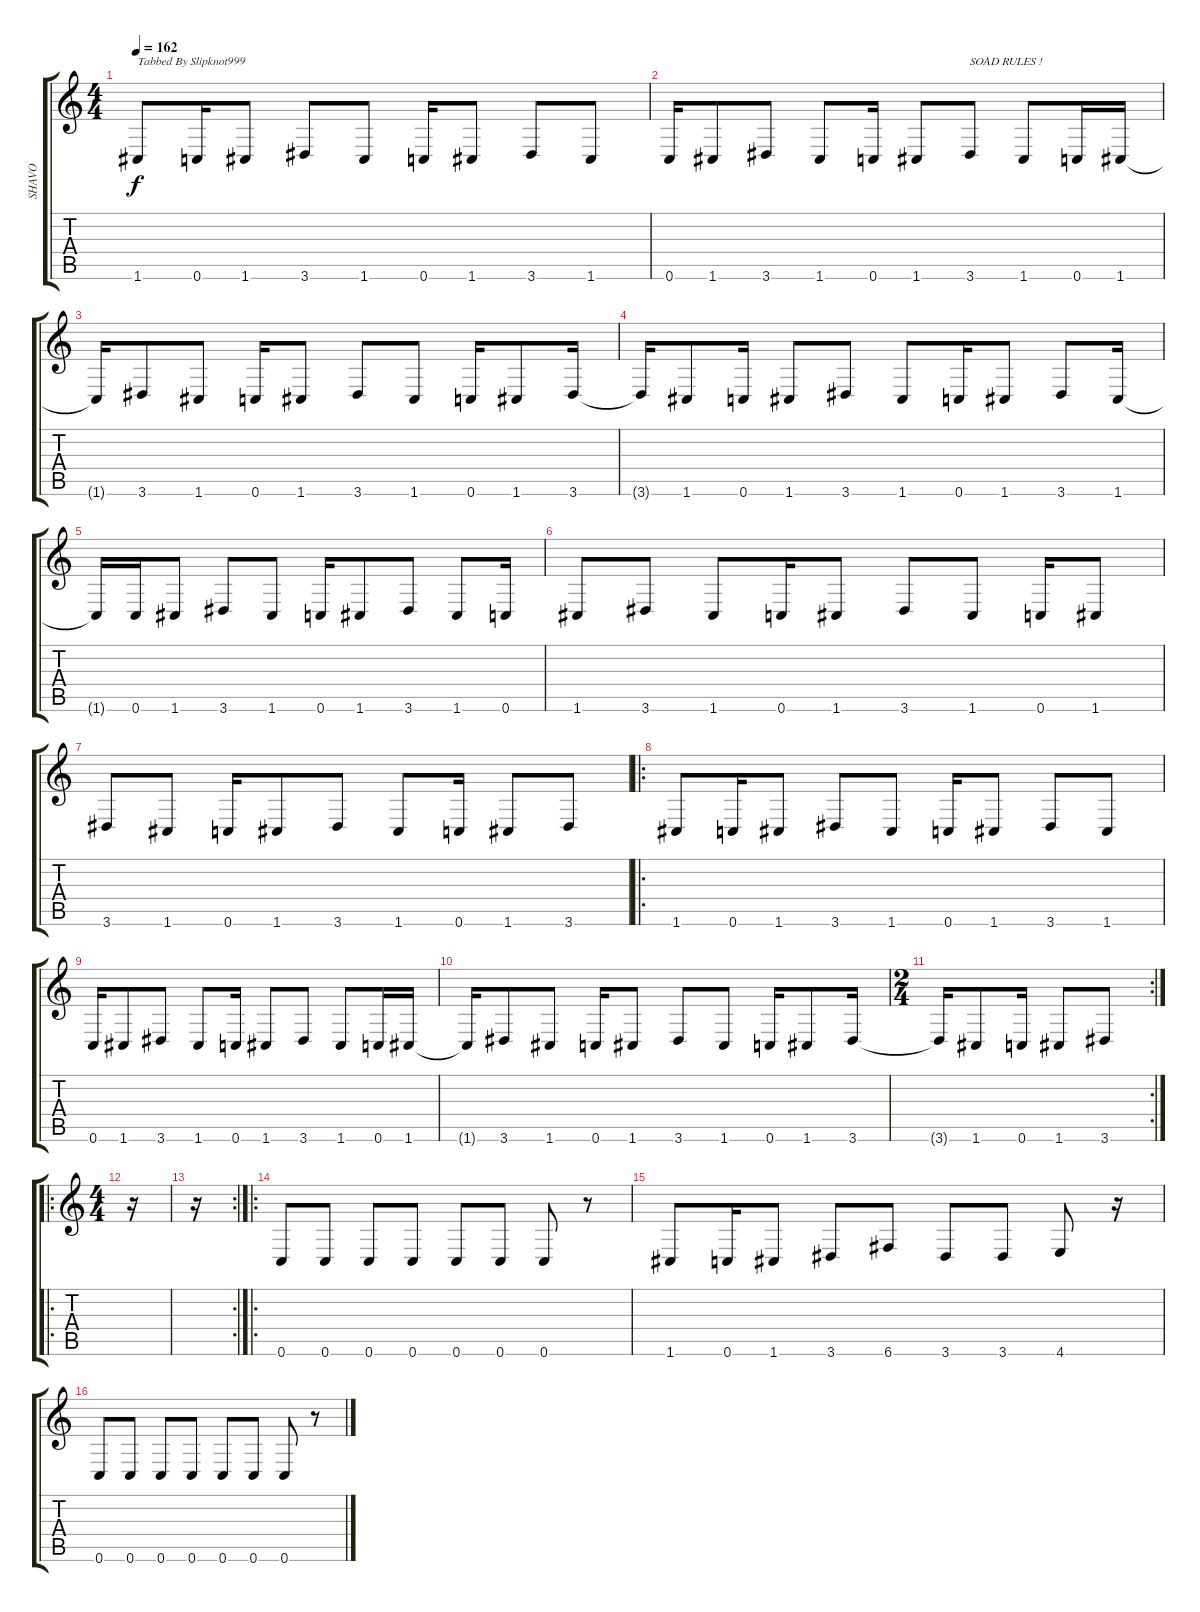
\track ("SHAVO" "SHAVO") {instrument slapbass2}
\staff {score tabs}
\tuning (D4 A3 F3 C3 G2 C2) {hide}
\ts (4 4)
\tempo 162
\clef g2
\ks c
1.6.8{txt "Tabbed By Slipknot999 " dy f instrument slapbass2} 0.6.16 1.6.8 3.6.8 1.6.8 0.6.16 1.6.8 3.6.8 1.6.8 |
0.6.16 1.6.8 3.6.8 1.6.8 0.6.16 1.6.8 3.6.8{txt "SOAD RULES !"} 1.6.8 0.6.16 1.6.16 |
1.6{t}.16 3.6.8 1.6.8 0.6.16 1.6.8 3.6.8 1.6.8 0.6.16 1.6.8 3.6.16 |
3.6{t}.16 1.6.8 0.6.16 1.6.8 3.6.8 1.6.8 0.6.16 1.6.8 3.6.8 1.6.16 |
1.6{t}.16 0.6.16 1.6.8 3.6.8 1.6.8 0.6.16 1.6.8 3.6.8 1.6.8 0.6.16 |
1.6.8 3.6.8 1.6.8 0.6.16 1.6.8 3.6.8 1.6.8 0.6.16 1.6.8 |
3.6.8 1.6.8 0.6.16 1.6.8 3.6.8 1.6.8 0.6.16 1.6.8 3.6.8 |
\ro
1.6.8{instrument electricbassfinger} 0.6.16 1.6.8 3.6.8 1.6.8 0.6.16 1.6.8 3.6.8 1.6.8 |
0.6.16 1.6.8 3.6.8 1.6.8 0.6.16 1.6.8 3.6.8 1.6.8 0.6.16 1.6.16 |
1.6{t}.16 3.6.8 1.6.8 0.6.16 1.6.8 3.6.8 1.6.8 0.6.16 1.6.8 3.6.16 |
\rc 2
\ts (2 4)
3.6{t}.16 1.6.8 0.6.16 1.6.8 3.6.8 |
\ro
\ts (4 4)
r.16 |
\rc 2
r.16 |
\ro
0.6.8{instrument electricbassfinger} 0.6.8 0.6.8 0.6.8 0.6.8 0.6.8 0.6.8 r.8 |
1.6.8 0.6.16 1.6.8 3.6.8 6.6.8 3.6.8 3.6.8 4.6.8 r.16 |
0.6.8 0.6.8 0.6.8 0.6.8 0.6.8 0.6.8 0.6.8 r.8
